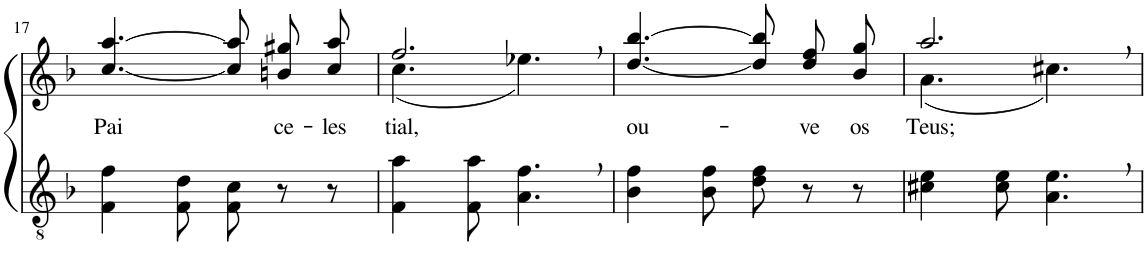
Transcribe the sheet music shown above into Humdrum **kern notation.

**kern	**kern	**text
*part2	*part1	*part1
*staff2	*staff1	*staff1
*I"Parte III e IV	*I"Parte I e II	*
!!LO:PB:g=z
*clefGv2	*clefG2	*
*Trd4c7	*Trd4c7	*
*k[b-]	*k[b-]	*
*M6/8	*M6/8	*
=17	=17	=17
!	!	!LO:LY:b
4F\ 4f\	[4.cc/ [4.aa/	Pai
8F\ 8d\	.	.
8F\ 8c\	8cc]\ 8aa]\L	.
!	!	!LO:LY:b
8r	8bn\ 8gg#X\	ce-
!	!	!LO:LY:b
8r	8cc\ 8aa\J	-les-
=18	=18	=18
*	*^	*
!	!	!	!LO:LY:b
4F\ 4a\	2.ff,/	(4.cc\	-tial,
8F\ 8a\	.	.	.
4.A\, 4.f\,	.	4.ee-X\)	.
=19	=19	=19	=19
!	!	!	!LO:LY:b
*	*v	*v	*
4B-\ 4f\	[4.dd/ [4.bb-/	ou-
8B-\ 8f\	.	.
8d\ 8f\	8dd]\ 8bb-]\L	.
!	!	!LO:LY:b
8r	8dd\ 8ff\	-ve
!	!	!LO:LY:b
8r	8b-\ 8gg\J	os
=20	=20	=20
*	*^	*
!	!	!	!LO:LY:b
4c#X\ 4e\	2.aa,/	(4.a\	Teus;
8c#\ 8e\	.	.	.
4.A\, 4.e\,	.	4.cc#X\)	.
*	*v	*v	*
=	=	=
*-	*-	*-
